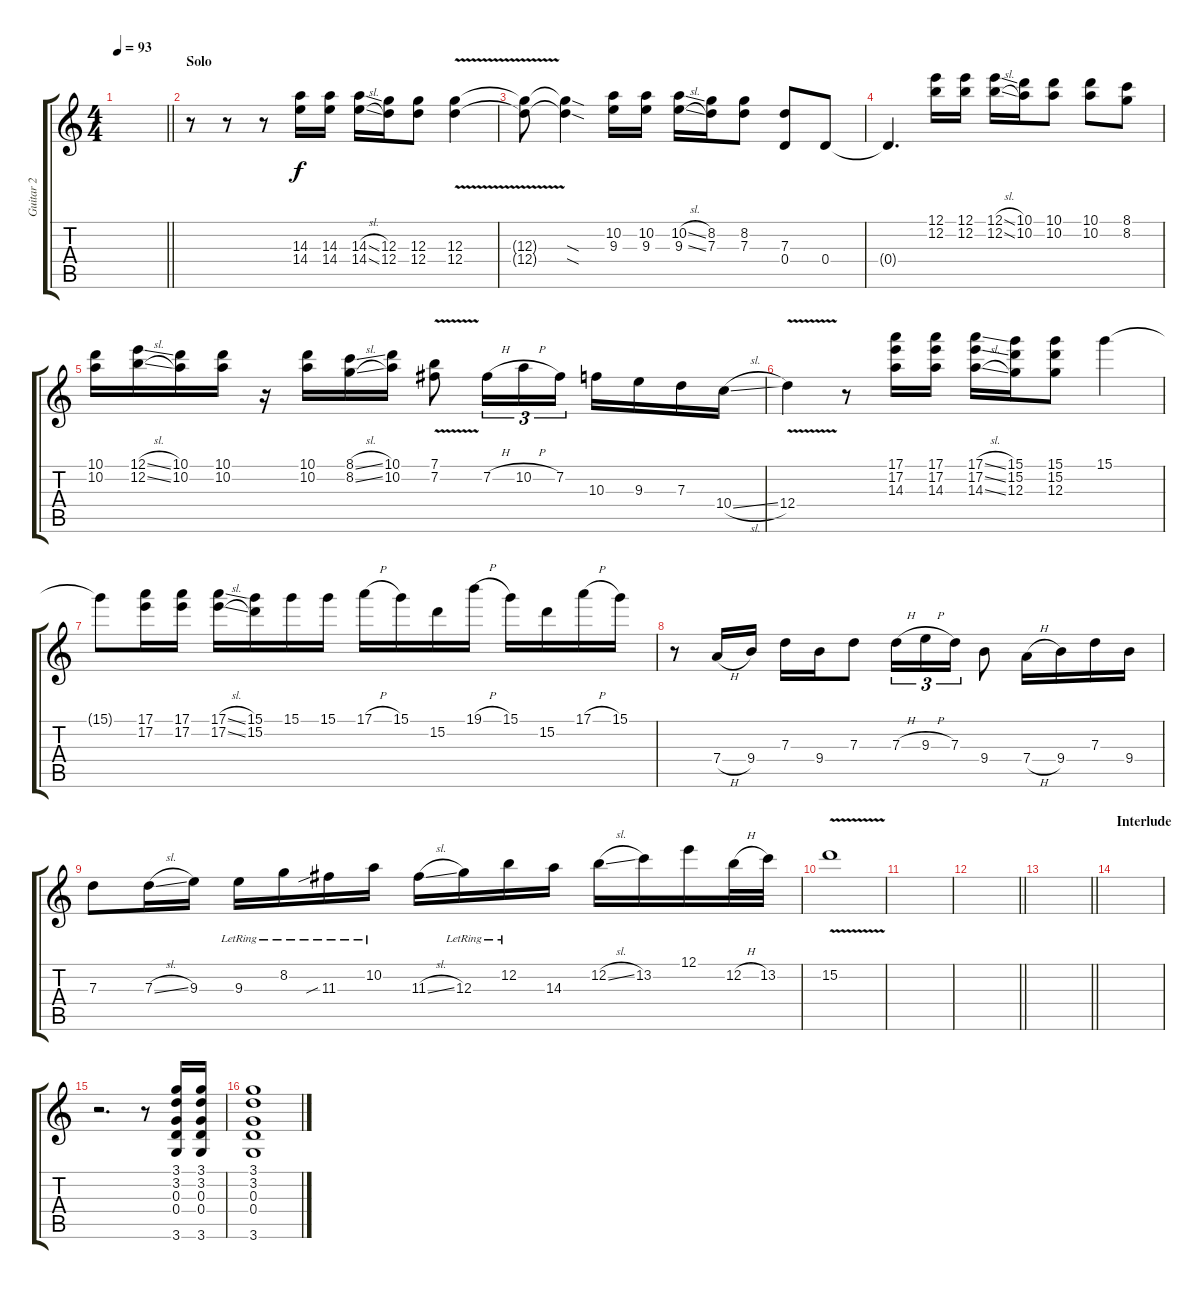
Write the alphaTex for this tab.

\track ("Guitar 2" "Guitar 2") {instrument overdrivenguitar}
\staff {score tabs}
\tuning (E4 B3 G3 D3 A2 E2) {hide}
\ts (4 4)
\tempo 93
\clef g2
\barLineRight lightlight
\ks c
|
\section ("" "Solo")
r.8 r.8 r.8 (14.3 14.4).16{dy f} (14.3 14.4).16 (14.3{sl} 14.4{sl}).16 (12.3 12.4).16 (12.3 12.4).8 (12.3{v} 12.4{v}).4 |
(12.3{t} 12.4{t}).8 (12.3{sod t} 12.4{sod t}).4 (10.2 9.3).16 (10.2 9.3).16 (10.2{sl} 9.3{sl}).16 (8.2 7.3).16 (8.2 7.3).8 (7.3 0.4).8 0.4.8 |
0.4{t}.4{d} (12.1 12.2).16 (12.1 12.2).16 (12.1{sl} 12.2{sl}).16 (10.1 10.2).16 (10.1 10.2).8 (10.1 10.2).8 (8.1 8.2).8 |
(10.1 10.2).16 (12.1{sl} 12.2{sl}).16 (10.1 10.2).16 (10.1 10.2).16 r.16 (10.1 10.2).16 (8.1{sl} 8.2{sl}).16 (10.1 10.2).16 (7.1 7.2{v}).8 7.2{h}.16{tu (3 2)} 10.2{h}.16{tu (3 2)} 7.2.16{tu (3 2)} 10.3.16 9.3.16 7.3.16 10.4{sl}.16 |
12.4{v}.4 r.8 (17.1 17.2 14.3).16 (17.1 17.2 14.3).16 (17.1{sl} 17.2{sl} 14.3{sl}).16 (15.1 15.2 12.3).16 (15.1 15.2 12.3).8 15.1.4 |
15.1{t}.8 (17.1 17.2).16 (17.1 17.2).16 (17.1{sl} 17.2{sl}).16 (15.1 15.2).16 15.1.16 15.1.16 17.1{h}.16 15.1.16 15.2.16 19.1{h}.16 15.1.16 15.2.16 17.1{h}.16 15.1.16 |
r.8 7.4{h}.16 9.4.16 7.3.16 9.4.16 7.3.8 7.3{h}.16{tu (3 2)} 9.3{h}.16{tu (3 2)} 7.3.16{tu (3 2)} 9.4.8 7.4{h}.16 9.4.16 7.3.16 9.4.16 |
7.3.8 7.3{sl}.16 9.3.16 9.3{lr}.16 8.2{lr}.16 11.3{sib lr}.16 10.2{lr}.16 11.3{sl}.16 12.3{lr}.16 12.2{lr}.16 14.3.16 12.2{sl}.16 13.2.16 12.1.16 12.2{h}.32 13.2.32 |
15.2{v}.1 |
|
\barLineRight lightlight
|
\barLineRight lightlight
|
\section ("" "Interlude")
|
r.2{d} r.8 (3.1 3.2 0.3 0.4 3.6).16 (3.1 3.2 0.3 0.4 3.6).16 |
(3.1 3.2 0.3 0.4 3.6).1
